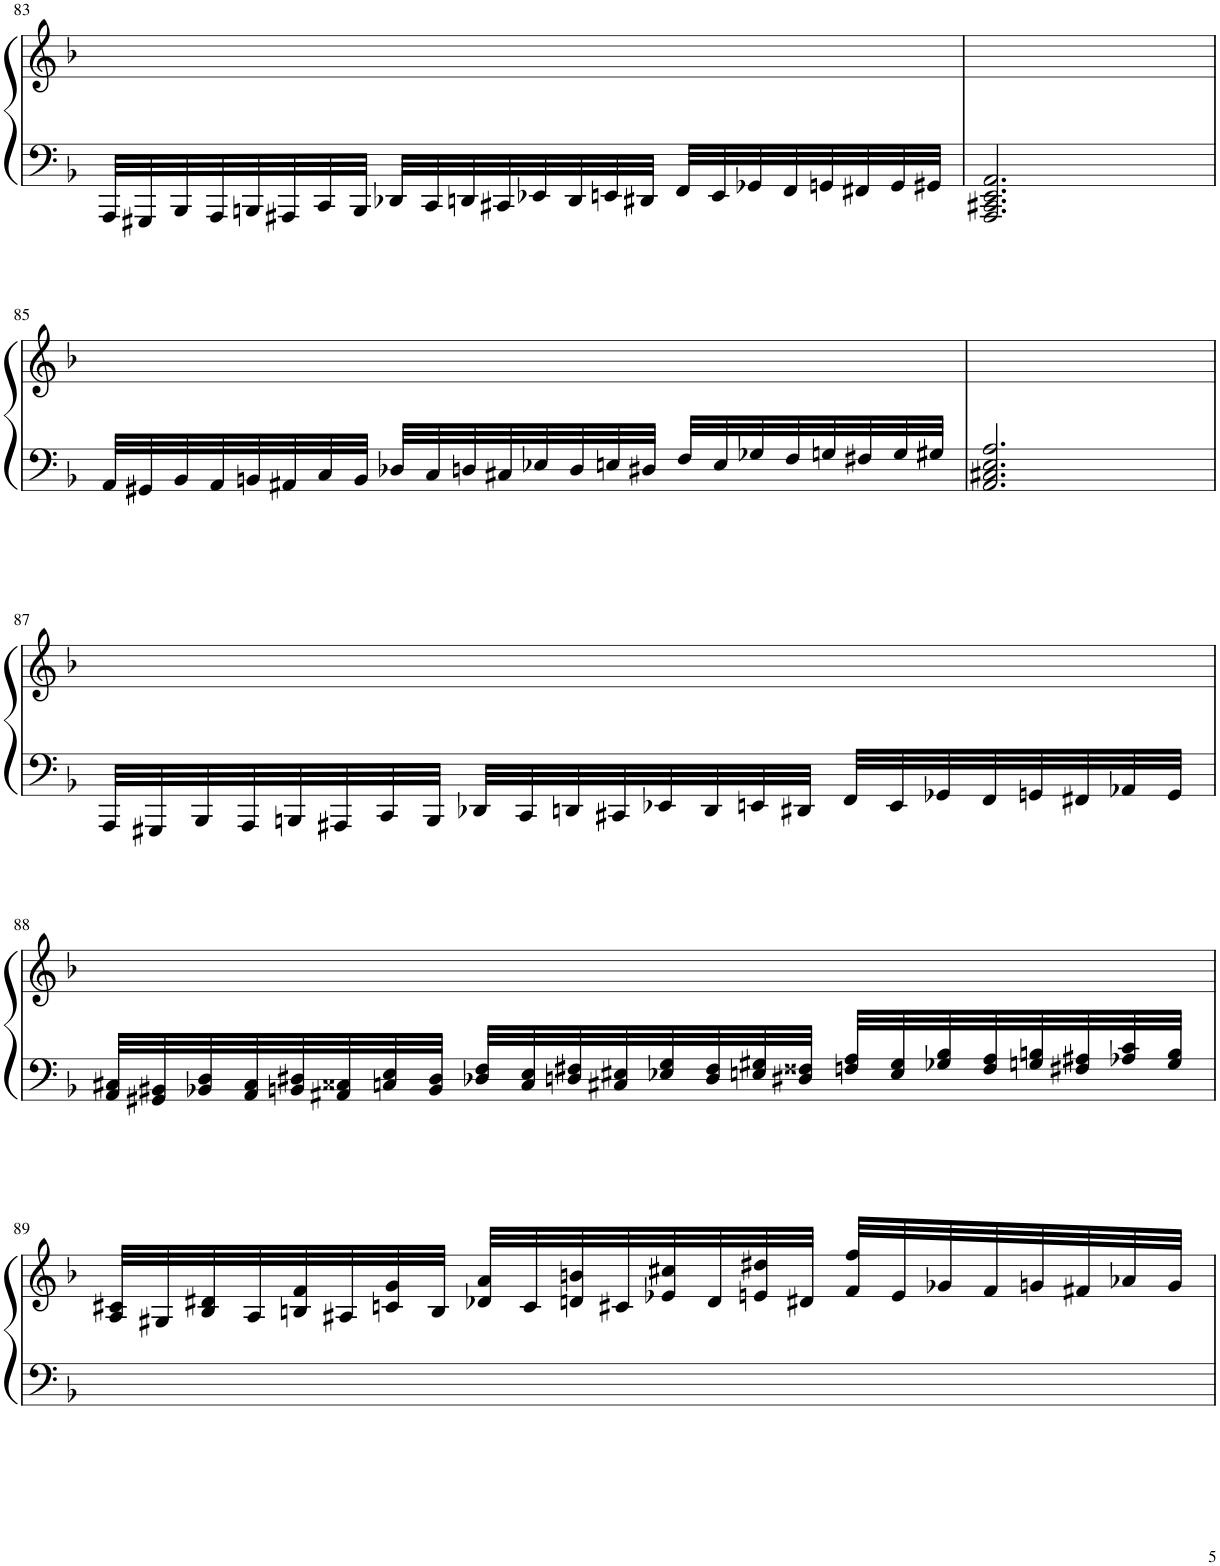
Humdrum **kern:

**kern	**kern
*part1	*part1
*staff2	*staff1
*I"Grand Piano	*
*I'Pno.	*
!!LO:PB:g=z
*clefF4	*clefG2
*k[b-]	*k[b-]
*M3/4	*M3/4
=83	=83
*^	*
32AAA/LLL	2.ryy	2.ryy
32GGG#X/	.	.
32BBB-/	.	.
32AAA/	.	.
32BBBn/	.	.
32AAA#X/	.	.
32CC/	.	.
32BBB/JJJ	.	.
32DD-X/LLL	.	.
32CC/	.	.
32DDn/	.	.
32CC#X/	.	.
32EE-X/	.	.
32DD/	.	.
32EEn/	.	.
32DD#X/JJJ	.	.
32FF/LLL	.	.
32EE/	.	.
32GG-X/	.	.
32FF/	.	.
32GGn/	.	.
32FF#X/	.	.
32GG/	.	.
32GG#X/JJJ	.	.
=84	=84	=84
2.AAA/ 2.CC#X/ 2.EE/ 2.AA/	2.ryy	2.ryy
!!LO:LB:g=z
=85	=85	=85
32AA/LLL	2.ryy	2.ryy
32GG#X/	.	.
32BB-/	.	.
32AA/	.	.
32BBn/	.	.
32AA#X/	.	.
32C/	.	.
32BB/JJJ	.	.
32D-X/LLL	.	.
32C/	.	.
32Dn/	.	.
32C#X/	.	.
32E-X/	.	.
32D/	.	.
32En/	.	.
32D#X/JJJ	.	.
32F/LLL	.	.
32E/	.	.
32G-X/	.	.
32F/	.	.
32Gn/	.	.
32F#X/	.	.
32G/	.	.
32G#X/JJJ	.	.
=86	=86	=86
2.AA/ 2.C#X/ 2.E/ 2.A/	2.ryy	2.ryy
!!LO:LB:g=z
=87	=87	=87
32AAA/LLL	2.ryy	2.ryy
32GGG#X/	.	.
32BBB-/	.	.
32AAA/	.	.
32BBBn/	.	.
32AAA#X/	.	.
32CC/	.	.
32BBB/JJJ	.	.
32DD-X/LLL	.	.
32CC/	.	.
32DDn/	.	.
32CC#X/	.	.
32EE-X/	.	.
32DD/	.	.
32EEn/	.	.
32DD#X/JJJ	.	.
32FF/LLL	.	.
32EE/	.	.
32GG-X/	.	.
32FF/	.	.
32GGn/	.	.
32FF#X/	.	.
32AA-X/	.	.
32GG/JJJ	.	.
!!LO:LB:g=z
=88	=88	=88
32AA/ 32C#X/LLL	2.ryy	2.ryy
32GG#X/ 32BB#X/	.	.
32BB-X/ 32D/	.	.
32AA/ 32C#/	.	.
32BBn/ 32D#X/	.	.
32AA#X/ 32C##X/	.	.
32Cn/ 32E/	.	.
32BB/ 32D#/JJJ	.	.
32D-X/ 32F/LLL	.	.
32C/ 32E/	.	.
32Dn/ 32F#X/	.	.
32C#X/ 32E#X/	.	.
32E-X/ 32G/	.	.
32D/ 32F#/	.	.
32En/ 32G#X/	.	.
32D#X/ 32F##X/JJJ	.	.
32Fn/ 32A/LLL	.	.
32E/ 32G#/	.	.
32G-X/ 32B-/	.	.
32F/ 32A/	.	.
32Gn/ 32Bn/	.	.
32F#X/ 32A#X/	.	.
32A-X/ 32c/	.	.
32G/ 32B/JJJ	.	.
*v	*v	*
!!LO:LB:g=z
=89	=89
2.ryy	32A/ 32c#X/LLL
.	32G#X/
.	32B-/ 32d#X/
.	32A/
.	32Bn/ 32f/
.	32A#X/
.	32cn/ 32g/
.	32B/JJJ
.	32d-X/ 32a/LLL
.	32c/
.	32dn/ 32bn/
.	32c#X/
.	32e-X/ 32cc#X/
.	32d/
.	32en/ 32dd#X/
.	32d#X/JJJ
.	32f/ 32ff/LLL
.	32e/
.	32g-X/
.	32f/
.	32gn/
.	32f#X/
.	32a-X/
.	32g/JJJ
=	=
*-	*-
